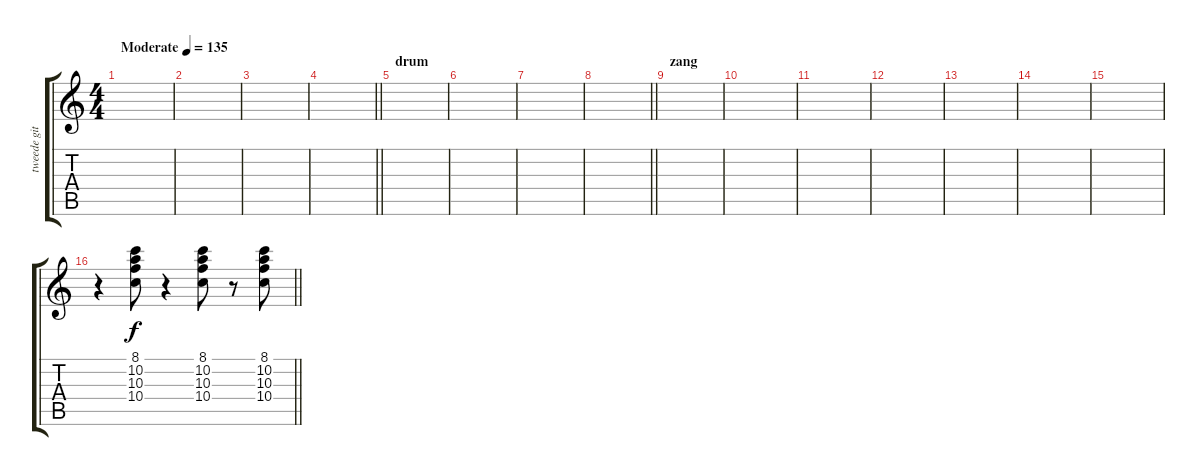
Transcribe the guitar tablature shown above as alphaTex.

\track ("tweede gitaar" "tweede git") {instrument overdrivenguitar}
\staff {score tabs}
\tuning (E4 B3 G3 D3 A2 E2) {hide}
\ts (4 4)
\tempo (135 "Moderate")
\clef g2
\ks c
|
|
|
\barLineRight lightlight
|
\section ("" "drum")
|
|
|
\barLineRight lightlight
|
\section ("" "zang")
|
|
|
|
|
|
|
\barLineRight lightlight
r.4 (8.1 10.2 10.3 10.4).8 r.4 (8.1 10.2 10.3 10.4).8 r.8 (8.1 10.2 10.3 10.4).8
